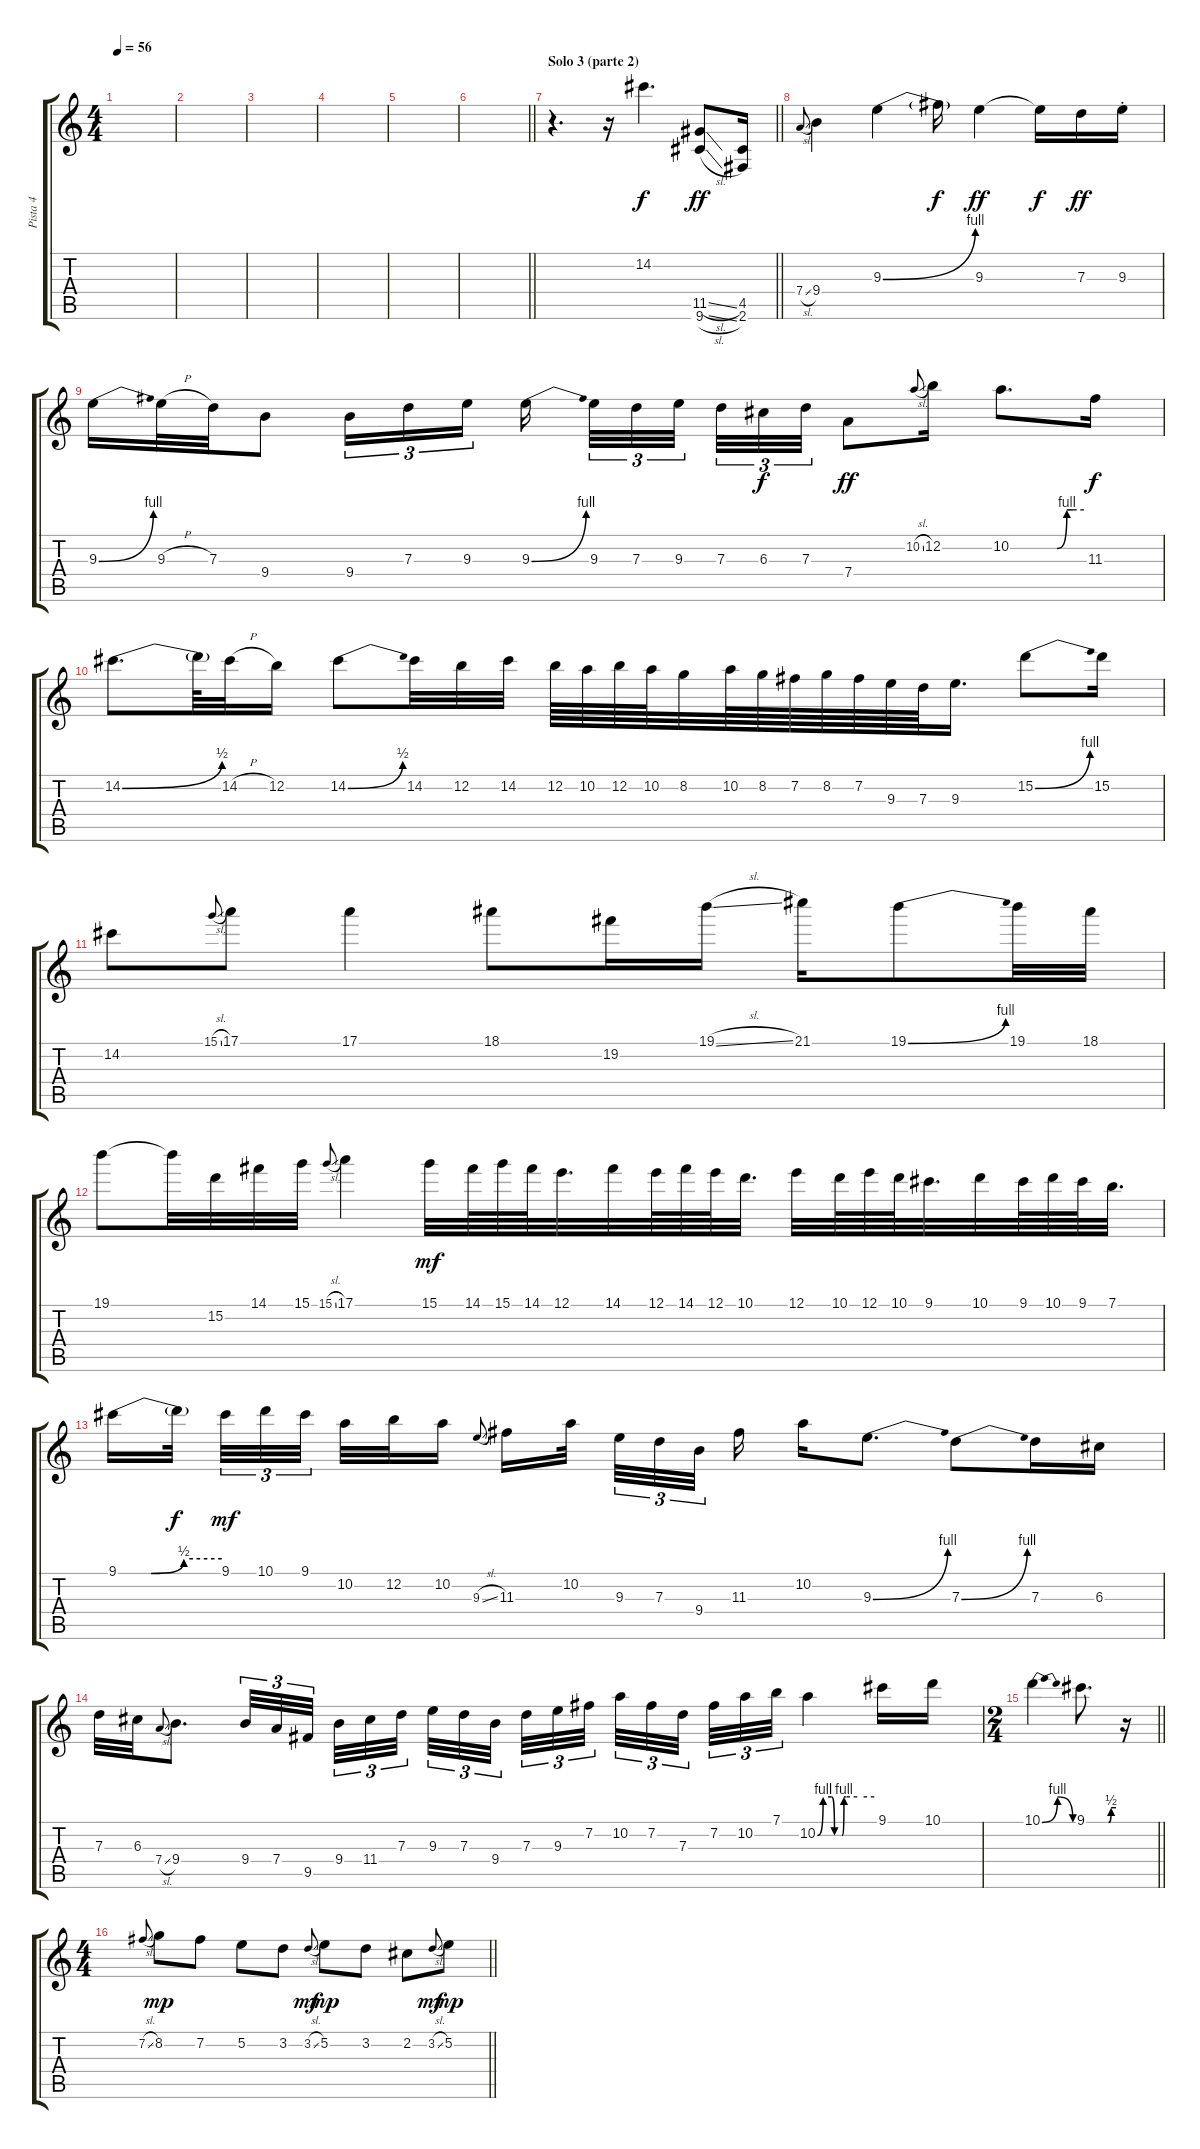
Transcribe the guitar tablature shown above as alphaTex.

\track ("Pista 4" "Pista 4") {instrument distortionguitar}
\staff {score tabs}
\tuning (E4 B3 G3 D3 A2 E2) {hide}
\ts (4 4)
\tempo 56
\clef g2
\ks c
|
|
|
|
|
\barLineRight lightlight
|
\section ("" "Solo 3 (parte 2)")
\barLineRight lightlight
r.4{d} r.16 14.2.4{d} (11.5{sl} 9.6{sl}).8{dy ff} (4.5 2.6).16 |
7.4{sl}.8{gr onbeat} 9.4.4 9.3{be (bend 0 0 60 4)}.4 9.3{t}.16{dy f} 9.3.4{dy ff} 9.3{t}.16{dy f} 7.3.16{dy ff} 9.3{st}.16 |
9.3{be (bend 0 0 60 4)}.16 9.3{h}.32 7.3.32 9.4.8 9.4.16{tu (3 2)} 7.3.16{tu (3 2)} 9.3.16{tu (3 2) beam splitsecondary} 9.3{be (bend 0 0 60 4)}.16{beam splitsecondary} 9.3.32{tu (3 2)} 7.3.32{tu (3 2)} 9.3.32{tu (3 2)} 7.3.32{tu (3 2)} 6.3.32{tu (3 2) dy f} 7.3.32{tu (3 2)} 7.4.8{dy ff} 10.2{sl}.8{gr onbeat} 12.2.16 10.2{be (custom 0 0 15 0 31 0 38 0 46 4 51 4 60 4)}.8{d} 11.3.16{dy f} |
14.2{be (bend 0 0 60 2)}.8{d} 14.2{t}.64 14.2{h}.32 12.2.16 14.2{be (bend 0 0 60 2)}.8 14.2.32 12.2.32 14.2.32 12.2.64 10.2.64 12.2.64 10.2.64 8.2.32 10.2.64 8.2.64 7.2.64 8.2.64 7.2.64 9.3.64 7.3.64 9.3.16{d} 15.2{be (bend 0 0 60 4)}.8 15.2.16 |
14.2.8 15.1{sl}.8{gr onbeat} 17.1.8 17.1.4 18.1.8 19.2.16 19.1{sl}.16 21.1.16 19.1{be (bend 0 0 60 4)}.8 19.1.32 18.1.32 |
19.1.8 19.1{t}.32 15.2.32 14.1.32 15.1.32 15.1{sl}.8{gr onbeat} 17.1.4 15.1.32{dy mf} 14.1.64 15.1.64 14.1.64 12.1.32{d} 14.1.32 12.1.64 14.1.64 12.1.64 10.1.32{d} 12.1.32 10.1.64 12.1.64 10.1.64 9.1.32{d} 10.1.32 9.1.64 10.1.64 9.1.64 7.1.32{d} |
9.1{be (custom 0 0 19 0 38 2 60 2)}.16 9.1{t}.32{dy f beam splitsecondary} 9.1.32{tu (3 2) dy mf} 10.1.32{tu (3 2)} 9.1.32{tu (3 2) beam splitsecondary} 10.2.32 12.2.32 10.2.16 9.3{sl}.8{gr onbeat} 11.3.16 10.2.32{beam splitsecondary} 9.3.32{tu (3 2)} 7.3.32{tu (3 2)} 9.4.32{tu (3 2) beam splitsecondary} 11.3.16 10.2.16 9.3{be (bend 0 0 60 4)}.8{d} 7.3{be (bend 0 0 60 4)}.8 7.3.16 6.3.16 |
7.3.32 6.3.32 7.4{sl}.8{gr onbeat} 9.4.8{d} 9.4.32{tu (3 2)} 7.4.32{tu (3 2)} 9.5.32{tu (3 2) beam splitsecondary} 9.4.32{tu (3 2)} 11.4.32{tu (3 2)} 7.3.32{tu (3 2) beam splitsecondary} 9.3.32{tu (3 2)} 7.3.32{tu (3 2)} 9.4.32{tu (3 2) beam splitsecondary} 7.3.32{tu (3 2)} 9.3.32{tu (3 2)} 7.2.32{tu (3 2)} 10.2.32{tu (3 2)} 7.2.32{tu (3 2)} 7.3.32{tu (3 2) beam splitsecondary} 7.2.32{tu (3 2)} 10.2.32{tu (3 2)} 7.1.32{tu (3 2)} 10.2{be (custom 0 0 6 4 15 4 18 0 26 0 28 4 30 4 42 4 60 4)}.4 9.1.16 10.1.16 |
\ts (2 4)
\barLineRight lightlight
10.1{be (bendrelease 0 0 15 4 47 4 60 0)}.4 9.1{be (custom 0 0 15 0 30 0 37 0 45 0 50 2 60 2)}.8{d} r.16 |
\ts (4 4)
\barLineRight lightlight
7.2{sl}.8{gr onbeat} 8.2.8{dy mp} 7.2.8 5.2.8 3.2.8 3.2{sl}.8{gr onbeat dy mf} 5.2.8{dy mp} 3.2.8 2.2.8 3.2{sl}.8{gr onbeat dy mf} 5.2.8{dy mp}
